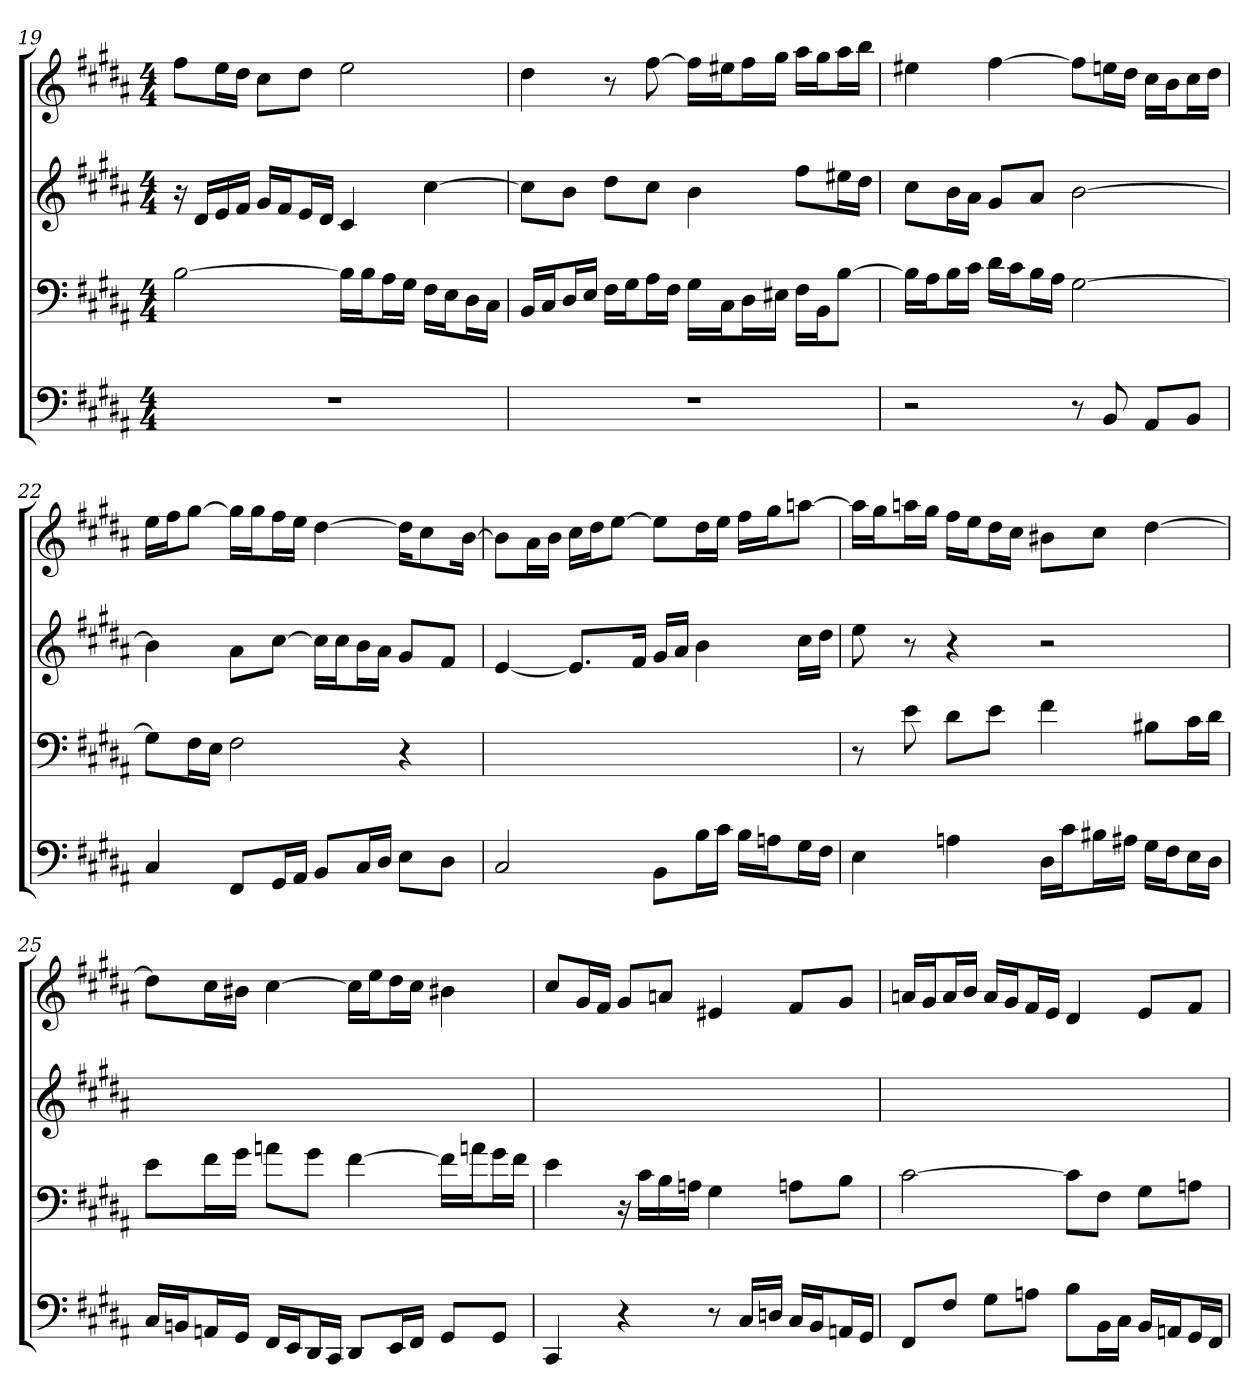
**kern	**kern	**kern	**kern
*part4	*part3	*part2	*part1
*staff4	*staff3	*staff2	*staff1
*clefF4	*clefF4	*clefG2	*clefG2
*k[f#c#g#d#a#]	*k[f#c#g#d#a#]	*k[f#c#g#d#a#]	*k[f#c#g#d#a#]
*M4/4	*M4/4	*M4/4	*M4/4
=19	=19	=19	=19
1r	[2B	16r	8ff#\L
.	.	16d#/LL	.
.	.	16e/	16ee\L
.	.	16f#/JJ	16dd#\JJ
.	.	16g#/LL	8cc#\L
.	.	16f#/J	.
.	.	16e/L	8dd#\J
.	.	16d#/JJ	.
.	16B\LL]	4c#	2ee
.	16B\J	.	.
.	16A#\L	.	.
.	16G#\JJ	.	.
.	16F#\LL	[4cc#	.
.	16E\J	.	.
.	16D#\L	.	.
.	16C#\JJ	.	.
=20	=20	=20	=20
1r	16BB/LL	8cc#\L]	4dd#
.	16C#/J	.	.
.	16D#/L	8b\J	.
.	16E/JJ	.	.
.	16F#\LL	8dd#\L	8r
.	16G#\J	.	.
.	16A#\L	8cc#\J	[8ff#
.	16F#\JJ	.	.
.	16G#\LL	4b	16ff#\LL]
.	16C#\J	.	16ee#X\J
.	16D#\L	.	16ff#\L
.	16E#X\JJ	.	16gg#\JJ
.	16F#\LL	8ff#\L	16aa#\LL
.	16BB\J	.	16gg#\J
.	[8B\J	16ee#X\L	16aa#\L
.	.	16dd#\JJ	16bb\JJ
=21	=21	=21	=21
2r	16B\LL]	8cc#\L	4ee#X
.	16A#\J	.	.
.	16B\L	16b\L	.
.	16c#\JJ	16a#\JJ	.
.	16d#\LL	8g#/L	[4ff#
.	16c#\J	.	.
.	16B\L	8a#/J	.
.	16A#\JJ	.	.
8r	[2G#	[2b	8ff#\L]
8BB	.	.	16een\L
.	.	.	16dd#\JJ
8AA#/L	.	.	16cc#\LL
.	.	.	16b\J
8BB/J	.	.	16cc#\L
.	.	.	16dd#\JJ
=22	=22	=22	=22
4C#	8G#\L]	4b]	16ee\LL
.	.	.	16ff#\J
.	16F#\L	.	[8gg#\J
.	16E\JJ	.	.
8FF#/L	2F#	8a#\L	16gg#\LL]
.	.	.	16gg#\J
16GG#/L	.	[8cc#\J	16ff#\L
16AA#/JJ	.	.	16ee\JJ
8BB/L	.	16cc#\LL]	[4dd#
.	.	16cc#\J	.
16C#/L	.	16b\L	.
16D#/JJ	.	16a#\JJ	.
8E\L	4r	8g#/L	16dd#\KL]
.	.	.	8cc#\
8D#\J	.	8f#/J	.
.	.	.	[16b\Jk
=23	=23	=23	=23
2C#	1ryy	[4e	8b\L]
.	.	.	16a#\L
.	.	.	16b\JJ
.	.	8.e/L]	16cc#\LL
.	.	.	16dd#\J
.	.	.	[8ee\J
.	.	16f#/Jk	.
8BB\L	.	16g#/LL	8ee\L]
.	.	16a#/JJ	.
16B\L	.	4b	16dd#\L
16c#\JJ	.	.	16ee\JJ
16B\LL	.	.	16ff#\LL
16An\J	.	.	16gg#\J
16G#\L	.	16cc#\LL	[8aan\J
16F#\JJ	.	16dd#\JJ	.
=24	=24	=24	=24
4E	8r	8ee	16aa\LL]
.	.	.	16gg#\J
.	8e	8r	16aan\L
.	.	.	16gg#\JJ
4An	8d#\L	4r	16ff#\LL
.	.	.	16ee\J
.	8e\J	.	16dd#\L
.	.	.	16cc#\JJ
16D#\LL	4f#	2r	8b#X\L
16c#\J	.	.	.
16B#X\L	.	.	8cc#\J
16A#X\JJ	.	.	.
16G#\LL	8B#X\L	.	[4dd#
16F#\J	.	.	.
16E\L	16c#\L	.	.
16D#\JJ	16d#\JJ	.	.
=25	=25	=25	=25
16C#/LL	8e\L	1ryy	8dd#\L]
16BBn/J	.	.	.
16AAn/L	16f#\L	.	16cc#\L
16GG#/JJ	16g#\JJ	.	16b#X\JJ
16FF#/LL	8an\L	.	[4cc#
16EE/J	.	.	.
16DD#/L	8g#\J	.	.
16CC#/JJ	.	.	.
8DD#/L	[4f#	.	16cc#\LL]
.	.	.	16ee\J
16EE/L	.	.	16dd#\L
16FF#/JJ	.	.	16cc#\JJ
8GG#/L	16f#\LL]	.	4b#X
.	16an\J	.	.
8GG#/J	16g#\L	.	.
.	16f#\JJ	.	.
=26	=26	=26	=26
4CC#	4e	1ryy	8cc#/L
.	.	.	16g#/L
.	.	.	16f#/JJ
4r	16r	.	8g#/L
.	16c#\LL	.	.
.	16B\	.	8an/J
.	16An\JJ	.	.
8r	4G#	.	4e#X
16C#/LL	.	.	.
16Dn/JJ	.	.	.
16C#/LL	8An\L	.	8f#/L
16BB/J	.	.	.
16AAn/L	8B\J	.	8g#/J
16GG#/JJ	.	.	.
=27	=27	=27	=27
8FF#/L	[2c#	1ryy	16an/LL
.	.	.	16g#/J
8F#/J	.	.	16a/L
.	.	.	16b/JJ
8G#\L	.	.	16a/LL
.	.	.	16g#/J
8An\J	.	.	16f#/L
.	.	.	16e/JJ
8B\L	8c#\L]	.	4d#
16BB\L	8F#\J	.	.
16C#\JJ	.	.	.
16BB/LL	8G#\L	.	8e/L
16AAn/J	.	.	.
16GG#/L	8An\J	.	8f#/J
16FF#/JJ	.	.	.
=	=	=	=
*-	*-	*-	*-
